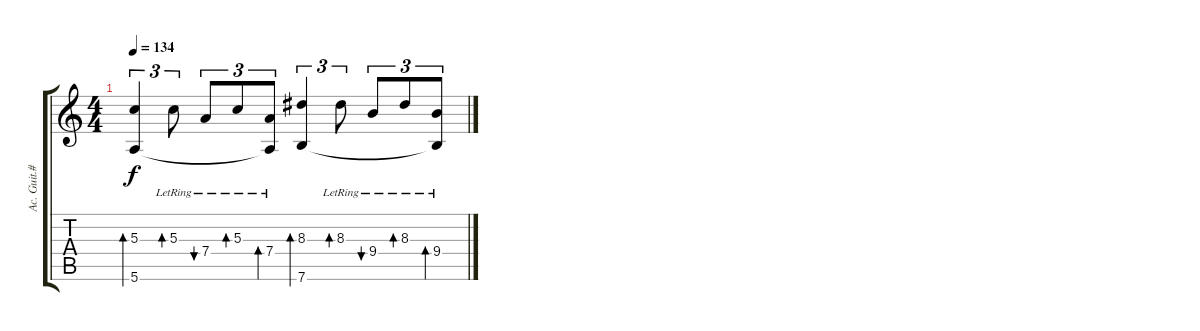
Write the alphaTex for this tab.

\track ("Ac. Guit.#3 add" "Ac. Guit.#") {instrument acousticguitarsteel}
\staff {score tabs}
\tuning (E4 B3 G3 D3 A2 E2) {hide}
\ts (4 4)
\tempo 134
\clef g2
\ks c
(5.3 5.6).4{tu (3 2) bd 60 dy f} 5.3{lr}.8{tu (3 2) bd 60} 7.4{lr}.8{tu (3 2) bu 60} 5.3{lr}.8{tu (3 2) bd 60} (7.4{lr} 5.6{t}).8{tu (3 2) bd 60} (8.3 7.6).4{tu (3 2) bd 60} 8.3{lr}.8{tu (3 2) bd 60} 9.4{lr}.8{tu (3 2) bu 60} 8.3{lr}.8{tu (3 2) bd 60} (9.4{lr} 7.6{t}).8{tu (3 2) bd 60}
